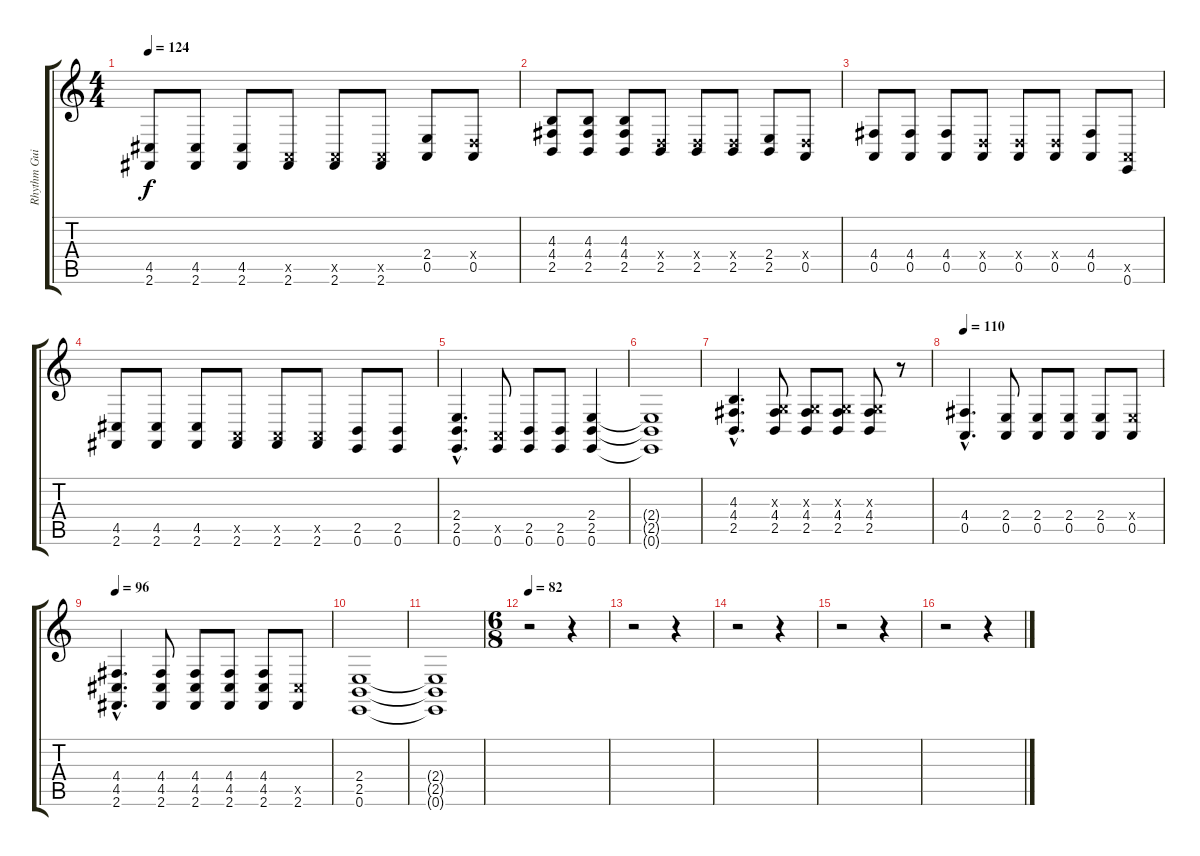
\track ("Rhythm Guitar 2" "Rhythm Gui") {instrument lead1square}
\staff {score tabs}
\tuning (E4 B3 G3 D3 A2 E2) {hide}
\ts (4 4)
\tempo 124
\clef g2
\ks c
(4.5 2.6).8{dy f} (4.5 2.6).8 (4.5 2.6).8 (0.5{x} 2.6).8 (0.5{x} 2.6).8 (0.5{x} 2.6).8 (2.4 0.5).8 (0.4{x} 0.5).8 |
(4.3 4.4 2.5).8 (4.3 4.4 2.5).8 (4.3 4.4 2.5).8 (0.4{x} 2.5).8 (0.4{x} 2.5).8 (0.4{x} 2.5).8 (2.4 2.5).8 (0.4{x} 0.5).8 |
(4.4 0.5).8 (4.4 0.5).8 (4.4 0.5).8 (0.4{x} 0.5).8 (0.4{x} 0.5).8 (0.4{x} 0.5).8 (4.4 0.5).8 (0.5{x} 0.6).8 |
(4.5 2.6).8 (4.5 2.6).8 (4.5 2.6).8 (0.5{x} 2.6).8 (0.5{x} 2.6).8 (0.5{x} 2.6).8 (2.5 0.6).8 (2.5 0.6).8 |
(2.4{hac} 2.5{hac} 0.6{hac}).4{d} (0.5{x} 0.6).8 (2.5 0.6).8 (2.5 0.6).8 (2.4 2.5 0.6).4 |
(2.4{t} 2.5{t} 0.6{t}).1 |
(4.3{hac} 4.4{hac} 2.5{hac}).4{d} (0.3{x} 4.4 2.5).8 (0.3{x} 4.4 2.5).8 (0.3{x} 4.4 2.5).8 (0.3{x} 4.4 2.5).8 r.8 |
\tempo 110
(4.4{hac} 0.5{hac}).4{d} (2.4 0.5).8 (2.4 0.5).8 (2.4 0.5).8 (2.4 0.5).8 (2.4{x} 0.5).8 |
\tempo 96
(4.4{hac} 4.5{hac} 2.6{hac}).4{d} (4.4 4.5 2.6).8 (4.4 4.5 2.6).8 (4.4 4.5 2.6).8 (4.4 4.5 2.6).8 (4.5{x} 2.6).8 |
(2.4 2.5 0.6).1 |
(2.4{t} 2.5{t} 0.6{t}).1 |
\ts (6 8)
\tempo 82
r.2 r.4 |
r.2 r.4 |
r.2 r.4 |
r.2 r.4 |
r.2 r.4
